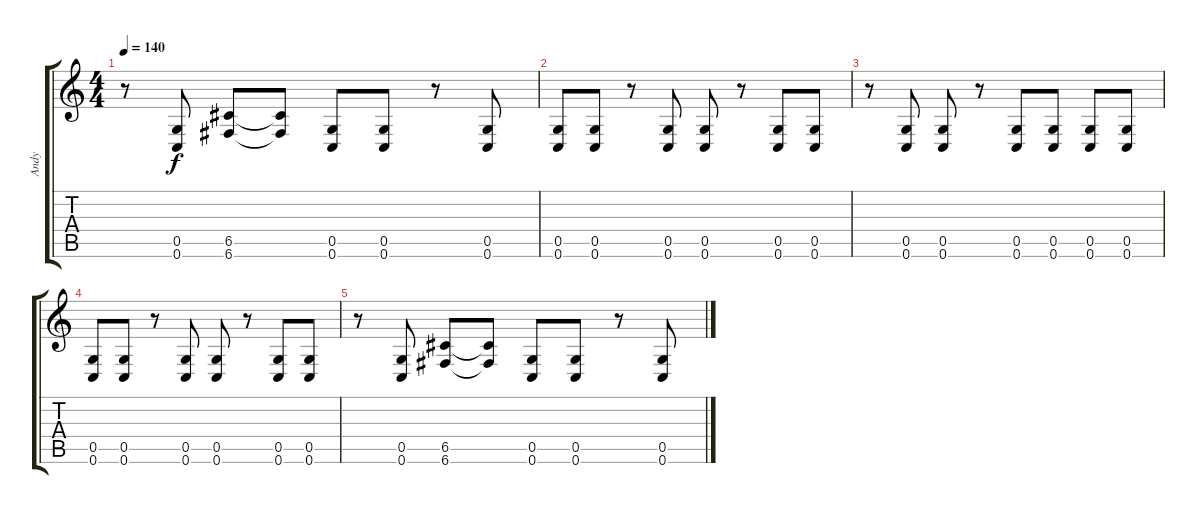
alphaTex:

\track ("Andy" "Andy") {instrument distortionguitar}
\staff {score tabs}
\tuning (D4 A3 F3 C3 G2 C2) {hide}
\ts (4 4)
\tempo 140
\clef g2
\ks c
r.8{dy f} (0.5 0.6).8 (6.5 6.6).8 (6.5{t} 6.6{t}).8 (0.5 0.6).8 (0.5 0.6).8 r.8 (0.5 0.6).8 |
(0.5 0.6).8 (0.5 0.6).8 r.8 (0.5 0.6).8 (0.5 0.6).8 r.8 (0.5 0.6).8 (0.5 0.6).8 |
r.8 (0.5 0.6).8 (0.5 0.6).8 r.8 (0.5 0.6).8 (0.5 0.6).8 (0.5 0.6).8 (0.5 0.6).8 |
(0.5 0.6).8 (0.5 0.6).8 r.8 (0.5 0.6).8 (0.5 0.6).8 r.8 (0.5 0.6).8 (0.5 0.6).8 |
r.8 (0.5 0.6).8 (6.5 6.6).8 (6.5{t} 6.6{t}).8 (0.5 0.6).8 (0.5 0.6).8 r.8 (0.5 0.6).8
